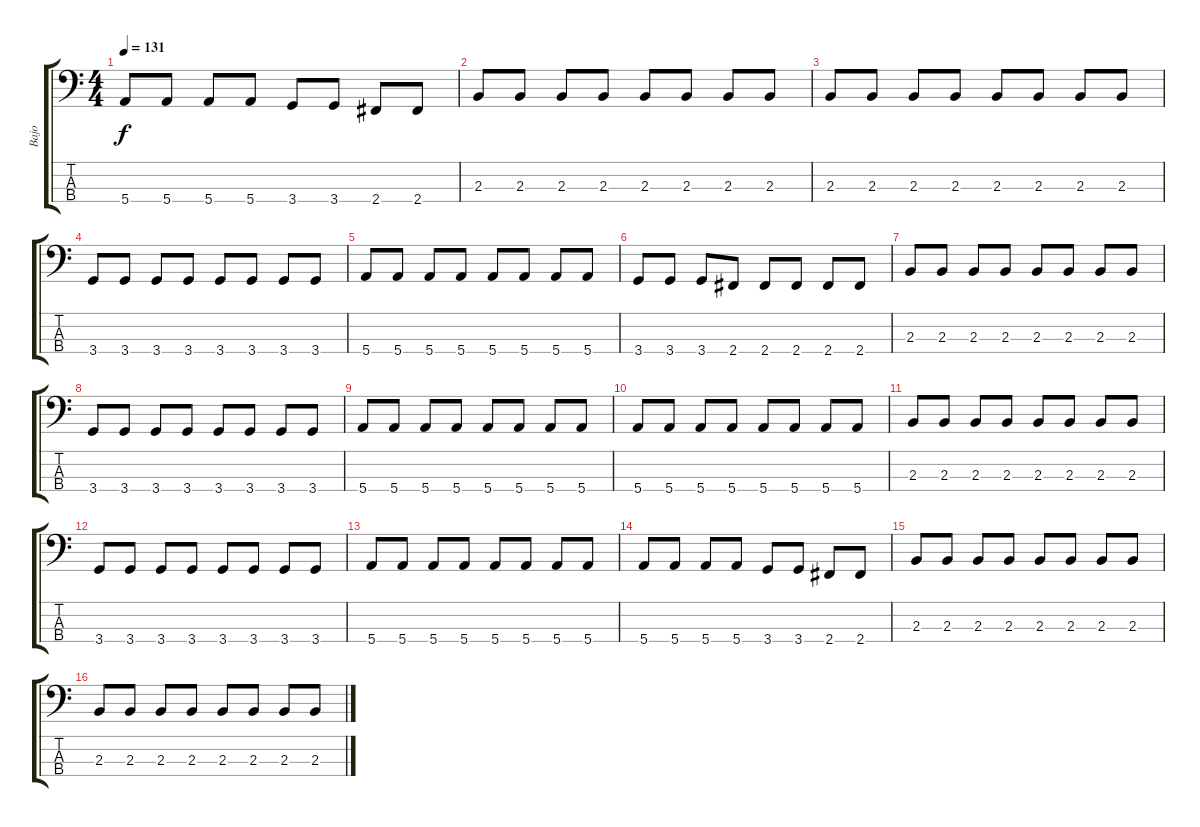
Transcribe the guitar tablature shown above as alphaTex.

\track ("Bajo" "Bajo") {instrument electricbasspick}
\staff {score tabs}
\tuning (G2 D2 A1 E1) {hide}
\ts (4 4)
\tempo 131
\clef f4
\ks c
5.4.8{dy f} 5.4.8 5.4.8 5.4.8 3.4.8 3.4.8 2.4.8 2.4.8 |
2.3.8 2.3.8 2.3.8 2.3.8 2.3.8 2.3.8 2.3.8 2.3.8 |
2.3.8 2.3.8 2.3.8 2.3.8 2.3.8 2.3.8 2.3.8 2.3.8 |
3.4.8 3.4.8 3.4.8 3.4.8 3.4.8 3.4.8 3.4.8 3.4.8 |
5.4.8 5.4.8 5.4.8 5.4.8 5.4.8 5.4.8 5.4.8 5.4.8 |
3.4.8 3.4.8 3.4.8 2.4.8 2.4.8 2.4.8 2.4.8 2.4.8 |
2.3.8 2.3.8 2.3.8 2.3.8 2.3.8 2.3.8 2.3.8 2.3.8 |
3.4.8 3.4.8 3.4.8 3.4.8 3.4.8 3.4.8 3.4.8 3.4.8 |
5.4.8 5.4.8 5.4.8 5.4.8 5.4.8 5.4.8 5.4.8 5.4.8 |
5.4.8 5.4.8 5.4.8 5.4.8 5.4.8 5.4.8 5.4.8 5.4.8 |
2.3.8 2.3.8 2.3.8 2.3.8 2.3.8 2.3.8 2.3.8 2.3.8 |
3.4.8 3.4.8 3.4.8 3.4.8 3.4.8 3.4.8 3.4.8 3.4.8 |
5.4.8 5.4.8 5.4.8 5.4.8 5.4.8 5.4.8 5.4.8 5.4.8 |
5.4.8 5.4.8 5.4.8 5.4.8 3.4.8 3.4.8 2.4.8 2.4.8 |
2.3.8 2.3.8 2.3.8 2.3.8 2.3.8 2.3.8 2.3.8 2.3.8 |
2.3.8 2.3.8 2.3.8 2.3.8 2.3.8 2.3.8 2.3.8 2.3.8
